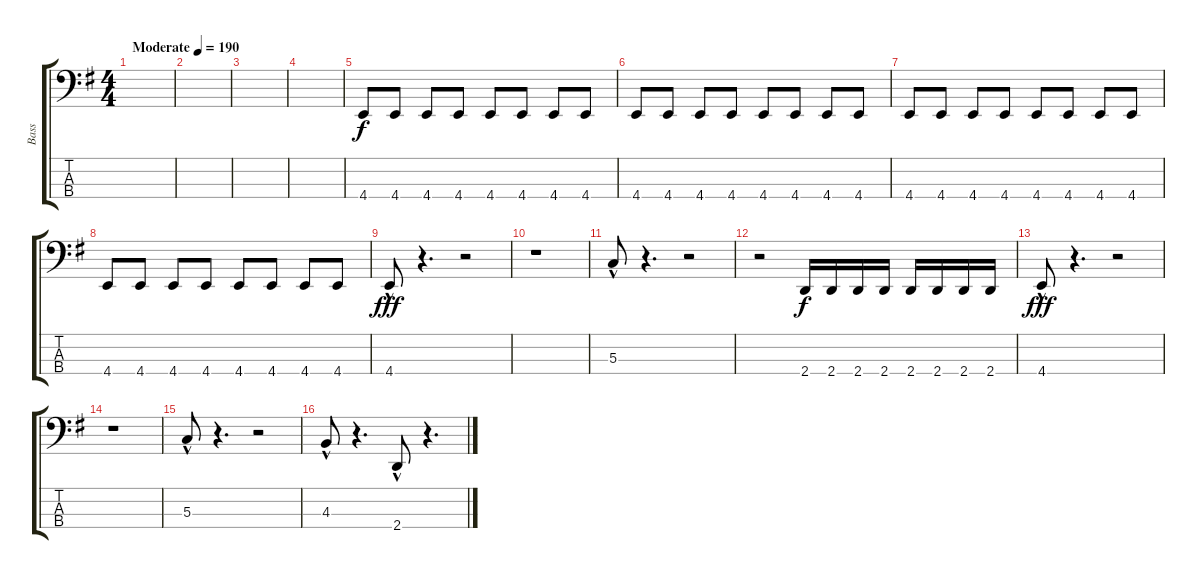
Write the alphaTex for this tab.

\track ("Bass" "Bass") {instrument electricbasspick}
\staff {score tabs}
\tuning (F2 C2 G1 C1) {hide}
\ts (4 4)
\tempo (190 "Moderate")
\clef f4
\ks eminor
|
|
|
|
4.4.8 4.4.8 4.4.8 4.4.8 4.4.8 4.4.8 4.4.8 4.4.8 |
4.4.8 4.4.8 4.4.8 4.4.8 4.4.8 4.4.8 4.4.8 4.4.8 |
4.4.8 4.4.8 4.4.8 4.4.8 4.4.8 4.4.8 4.4.8 4.4.8 |
4.4.8 4.4.8 4.4.8 4.4.8 4.4.8 4.4.8 4.4.8 4.4.8 |
4.4{hac}.8{dy fff} r.4{d} r.2 |
r.1 |
5.3{hac}.8 r.4{d} r.2 |
r.2 2.4.16{dy f} 2.4.16 2.4.16 2.4.16 2.4.16 2.4.16 2.4.16 2.4.16 |
4.4{hac}.8{dy fff} r.4{d} r.2 |
r.1 |
5.3{hac}.8 r.4{d} r.2 |
4.3{hac}.8 r.4{d} 2.4{hac}.8 r.4{d}
